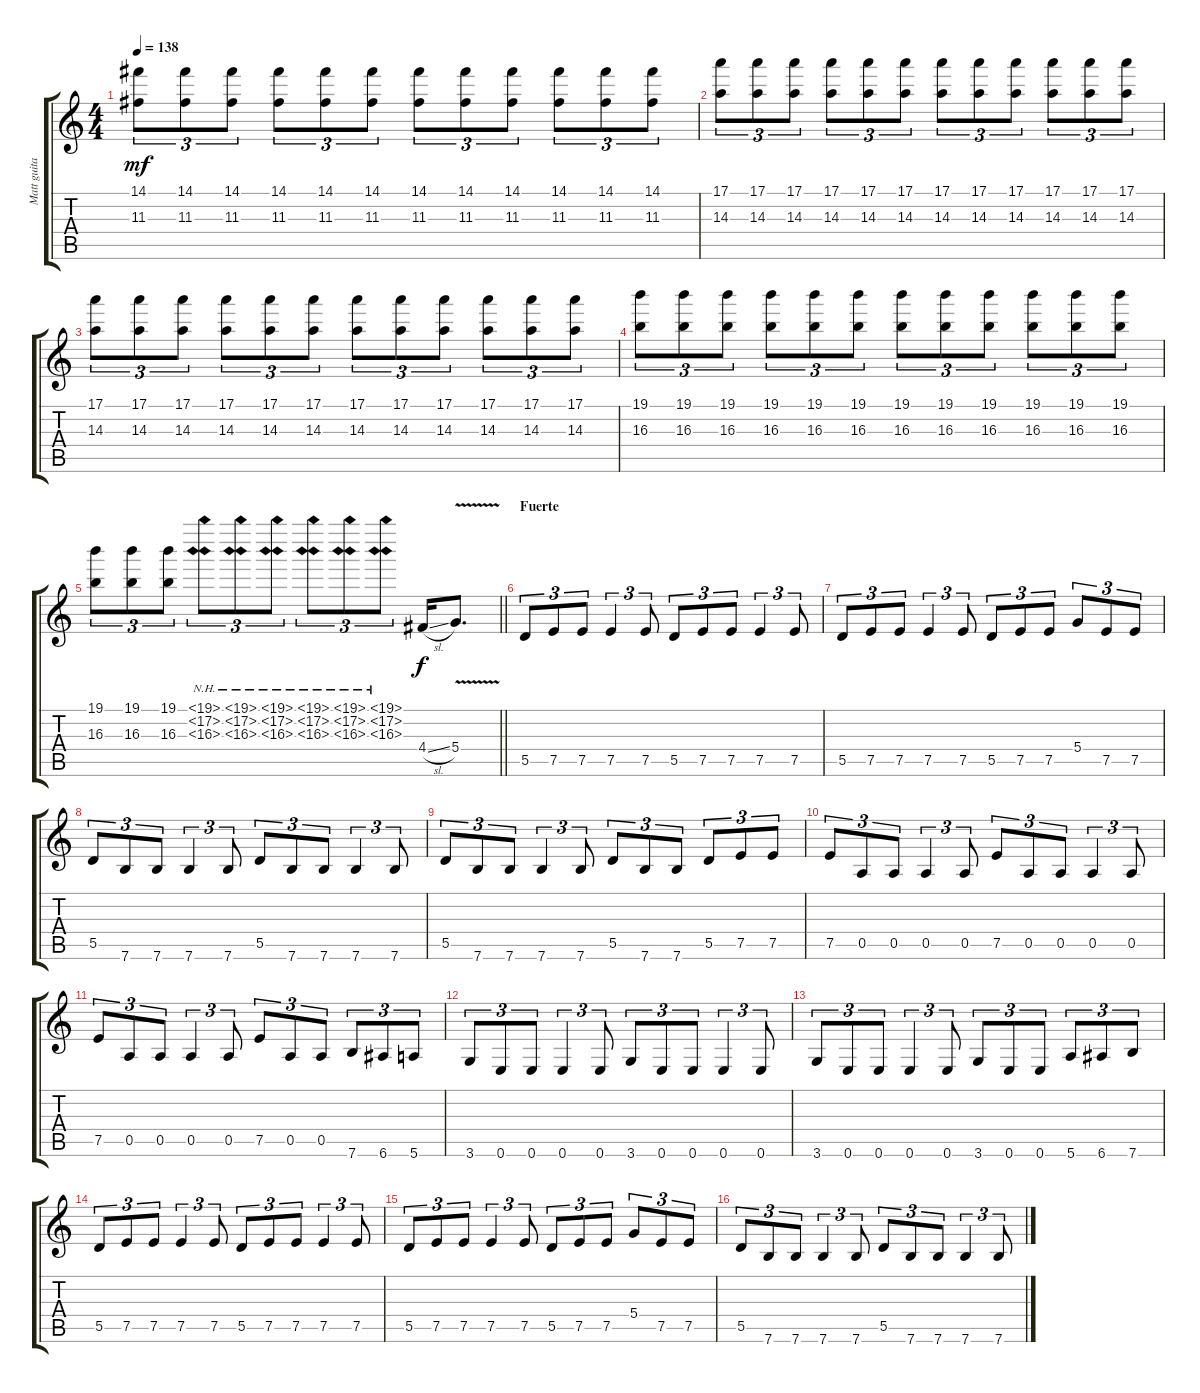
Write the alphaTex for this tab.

\track ("Matt guitarra" "Matt guita") {instrument distortionguitar}
\staff {score tabs}
\tuning (E4 B3 G3 D3 A2 E2) {hide}
\ts (4 4)
\tempo 138
\clef g2
\ks c
(14.1 11.3).8{tu (3 2) dy mf} (14.1 11.3).8{tu (3 2)} (14.1 11.3).8{tu (3 2)} (14.1 11.3).8{tu (3 2)} (14.1 11.3).8{tu (3 2)} (14.1 11.3).8{tu (3 2)} (14.1 11.3).8{tu (3 2)} (14.1 11.3).8{tu (3 2)} (14.1 11.3).8{tu (3 2)} (14.1 11.3).8{tu (3 2)} (14.1 11.3).8{tu (3 2)} (14.1 11.3).8{tu (3 2)} |
(17.1 14.3).8{tu (3 2)} (17.1 14.3).8{tu (3 2)} (17.1 14.3).8{tu (3 2)} (17.1 14.3).8{tu (3 2)} (17.1 14.3).8{tu (3 2)} (17.1 14.3).8{tu (3 2)} (17.1 14.3).8{tu (3 2)} (17.1 14.3).8{tu (3 2)} (17.1 14.3).8{tu (3 2)} (17.1 14.3).8{tu (3 2)} (17.1 14.3).8{tu (3 2)} (17.1 14.3).8{tu (3 2)} |
(17.1 14.3).8{tu (3 2)} (17.1 14.3).8{tu (3 2)} (17.1 14.3).8{tu (3 2)} (17.1 14.3).8{tu (3 2)} (17.1 14.3).8{tu (3 2)} (17.1 14.3).8{tu (3 2)} (17.1 14.3).8{tu (3 2)} (17.1 14.3).8{tu (3 2)} (17.1 14.3).8{tu (3 2)} (17.1 14.3).8{tu (3 2)} (17.1 14.3).8{tu (3 2)} (17.1 14.3).8{tu (3 2)} |
(19.1 16.3).8{tu (3 2)} (19.1 16.3).8{tu (3 2)} (19.1 16.3).8{tu (3 2)} (19.1 16.3).8{tu (3 2)} (19.1 16.3).8{tu (3 2)} (19.1 16.3).8{tu (3 2)} (19.1 16.3).8{tu (3 2)} (19.1 16.3).8{tu (3 2)} (19.1 16.3).8{tu (3 2)} (19.1 16.3).8{tu (3 2)} (19.1 16.3).8{tu (3 2)} (19.1 16.3).8{tu (3 2)} |
\barLineRight lightlight
(19.1 16.3).8{tu (3 2)} (19.1 16.3).8{tu (3 2)} (19.1 16.3).8{tu (3 2)} (19.1{nh} 17.2{nh} 16.3{nh}).8{tu (3 2)} (19.1{nh} 17.2{nh} 16.3{nh}).8{tu (3 2)} (19.1{nh} 17.2{nh} 16.3{nh}).8{tu (3 2)} (19.1{nh} 17.2{nh} 16.3{nh}).8{tu (3 2)} (19.1{nh} 17.2{nh} 16.3{nh}).8{tu (3 2)} (19.1{nh} 17.2{nh} 16.3{nh}).8{tu (3 2)} 4.4{sl}.16{dy f} 5.4{v}.8{d} |
\section ("" "Fuerte")
5.5.8{tu (3 2) volume 16} 7.5.8{tu (3 2)} 7.5.8{tu (3 2)} 7.5.4{tu (3 2)} 7.5.8{tu (3 2)} 5.5.8{tu (3 2)} 7.5.8{tu (3 2)} 7.5.8{tu (3 2)} 7.5.4{tu (3 2)} 7.5.8{tu (3 2)} |
5.5.8{tu (3 2)} 7.5.8{tu (3 2)} 7.5.8{tu (3 2)} 7.5.4{tu (3 2)} 7.5.8{tu (3 2)} 5.5.8{tu (3 2)} 7.5.8{tu (3 2)} 7.5.8{tu (3 2)} 5.4.8{tu (3 2)} 7.5.8{tu (3 2)} 7.5.8{tu (3 2)} |
5.5.8{tu (3 2)} 7.6.8{tu (3 2)} 7.6.8{tu (3 2)} 7.6.4{tu (3 2)} 7.6.8{tu (3 2)} 5.5.8{tu (3 2)} 7.6.8{tu (3 2)} 7.6.8{tu (3 2)} 7.6.4{tu (3 2)} 7.6.8{tu (3 2)} |
5.5.8{tu (3 2)} 7.6.8{tu (3 2)} 7.6.8{tu (3 2)} 7.6.4{tu (3 2)} 7.6.8{tu (3 2)} 5.5.8{tu (3 2)} 7.6.8{tu (3 2)} 7.6.8{tu (3 2)} 5.5.8{tu (3 2)} 7.5.8{tu (3 2)} 7.5.8{tu (3 2)} |
7.5.8{tu (3 2)} 0.5.8{tu (3 2)} 0.5.8{tu (3 2)} 0.5.4{tu (3 2)} 0.5.8{tu (3 2)} 7.5.8{tu (3 2)} 0.5.8{tu (3 2)} 0.5.8{tu (3 2)} 0.5.4{tu (3 2)} 0.5.8{tu (3 2)} |
7.5.8{tu (3 2)} 0.5.8{tu (3 2)} 0.5.8{tu (3 2)} 0.5.4{tu (3 2)} 0.5.8{tu (3 2)} 7.5.8{tu (3 2)} 0.5.8{tu (3 2)} 0.5.8{tu (3 2)} 7.6.8{tu (3 2)} 6.6.8{tu (3 2)} 5.6.8{tu (3 2)} |
3.6.8{tu (3 2)} 0.6.8{tu (3 2)} 0.6.8{tu (3 2)} 0.6.4{tu (3 2)} 0.6.8{tu (3 2)} 3.6.8{tu (3 2)} 0.6.8{tu (3 2)} 0.6.8{tu (3 2)} 0.6.4{tu (3 2)} 0.6.8{tu (3 2)} |
3.6.8{tu (3 2)} 0.6.8{tu (3 2)} 0.6.8{tu (3 2)} 0.6.4{tu (3 2)} 0.6.8{tu (3 2)} 3.6.8{tu (3 2)} 0.6.8{tu (3 2)} 0.6.8{tu (3 2)} 5.6.8{tu (3 2)} 6.6.8{tu (3 2)} 7.6.8{tu (3 2)} |
5.5.8{tu (3 2)} 7.5.8{tu (3 2)} 7.5.8{tu (3 2)} 7.5.4{tu (3 2)} 7.5.8{tu (3 2)} 5.5.8{tu (3 2)} 7.5.8{tu (3 2)} 7.5.8{tu (3 2)} 7.5.4{tu (3 2)} 7.5.8{tu (3 2)} |
5.5.8{tu (3 2)} 7.5.8{tu (3 2)} 7.5.8{tu (3 2)} 7.5.4{tu (3 2)} 7.5.8{tu (3 2)} 5.5.8{tu (3 2)} 7.5.8{tu (3 2)} 7.5.8{tu (3 2)} 5.4.8{tu (3 2)} 7.5.8{tu (3 2)} 7.5.8{tu (3 2)} |
5.5.8{tu (3 2)} 7.6.8{tu (3 2)} 7.6.8{tu (3 2)} 7.6.4{tu (3 2)} 7.6.8{tu (3 2)} 5.5.8{tu (3 2)} 7.6.8{tu (3 2)} 7.6.8{tu (3 2)} 7.6.4{tu (3 2)} 7.6.8{tu (3 2)}
